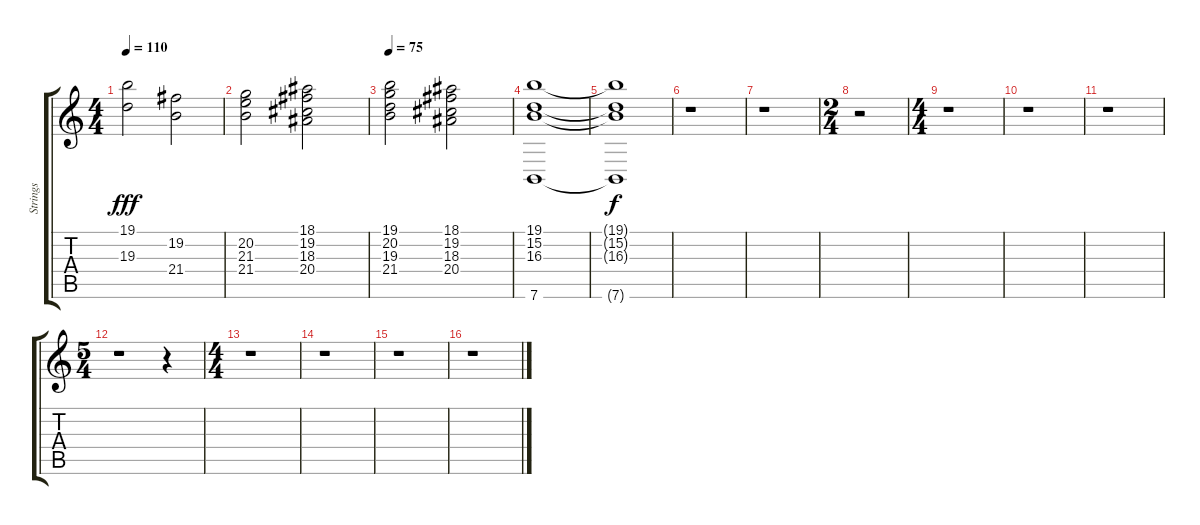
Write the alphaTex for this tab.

\track ("Strings" "Strings") {instrument stringensemble1}
\staff {score tabs}
\tuning (E4 B3 G3 D3 A2 E2) {hide}
\ts (4 4)
\tempo 110
\clef g2
\ks c
(19.1 19.3).2{dy fff} (19.2 21.4).2 |
(20.2 21.3 21.4).2 (18.1 19.2 18.3 20.4).2 |
\tempo 75
(19.1 20.2 19.3 21.4).2 (18.1 19.2 18.3 20.4).2 |
(19.1 15.2 16.3 7.6).1{volume 12} |
(19.1{t} 15.2{t} 16.3{t} 7.6{t}).1{dy f} |
r.1 |
r.1 |
\ts (2 4)
r.2 |
\ts (4 4)
r.1 |
r.1 |
r.1 |
\ts (5 4)
r.1 r.4 |
\ts (4 4)
r.1 |
r.1 |
r.1 |
r.1
